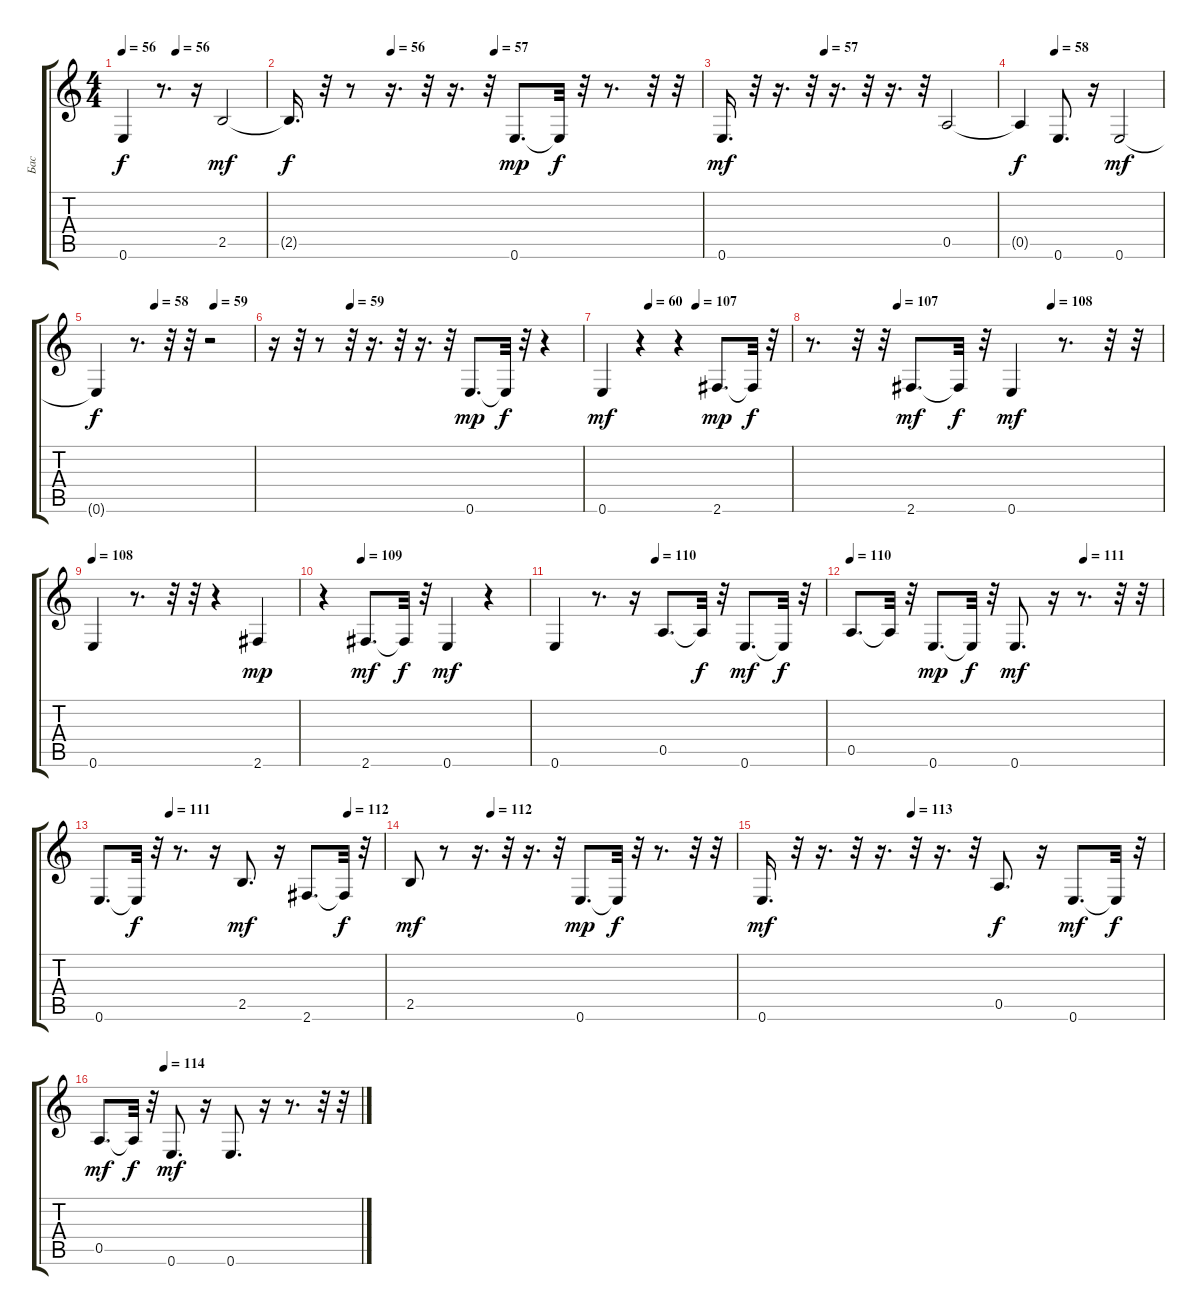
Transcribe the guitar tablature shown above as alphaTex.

\track ("Бас" "Бас") {instrument electricbasspick}
\staff {score tabs}
\tuning (E4 B3 G3 D3 A2 E2) {hide}
\ts (4 4)
\tempo 56
\tempo (56 0.375)
\clef g2
\ks c
0.6{t}.4{dy f} r.8{d} r.16 2.5.2{dy mf} |
\tempo (56 0.25)
\tempo (57 0.5)
2.5{t}.16{d dy f} r.32 r.8 r.16{d} r.32 r.16{d} r.32 0.6.8{d dy mp} 0.6{t}.32{dy f} r.32 r.8{d} r.32 r.32 |
\tempo (57 0.375)
0.6.16{d dy mf} r.32 r.16{d} r.32 r.16{d} r.32 r.16{d} r.32 0.5.2 |
\tempo (58 0.25)
0.5{t}.4{dy f} 0.6.8{d} r.16 0.6.2{dy mf} |
\tempo (58 0.375)
\tempo (59 0.75)
0.6{t}.4{dy f} r.8{d} r.32 r.32 r.2 |
\tempo (59 0.25)
r.16 r.32 r.8 r.32 r.16{d} r.32 r.16{d} r.32 0.6.8{d dy mp} 0.6{t}.32{dy f} r.32 r.4 |
\tempo (60 0.25)
\tempo (107 0.5)
0.6.4{dy mf} r.4 r.4 2.6.8{d dy mp} 2.6{t}.32{dy f} r.32 |
\tempo (107 0.25)
\tempo (108 0.6875)
r.8{d} r.32 r.32 2.6.8{d dy mf} 2.6{t}.32{dy f} r.32 0.6.4{dy mf} r.8{d} r.32 r.32 |
\tempo 108
0.6.4 r.8{d} r.32 r.32 r.4 2.6.4{dy mp} |
\tempo (109 0.1875)
r.4 2.6.8{d dy mf} 2.6{t}.32{dy f} r.32 0.6.4{dy mf} r.4 |
\tempo (110 0.375)
0.6.4 r.8{d} r.16 0.5.8{d} 0.5{t}.32{dy f} r.32 0.6.8{d dy mf} 0.6{t}.32{dy f} r.32 |
\tempo 110
\tempo (111 0.75)
0.5.8{d} 0.5{t}.32 r.32 0.6.8{d dy mp} 0.6{t}.32{dy f} r.32 0.6.8{d dy mf} r.16 r.8{d} r.32 r.32 |
\tempo (111 0.25)
\tempo (112 0.875)
0.6.8{d} 0.6{t}.32{dy f} r.32 r.8{d} r.16 2.5.8{d dy mf} r.16 2.6.8{d} 2.6{t}.32{dy f} r.32 |
\tempo (112 0.25)
2.5.8{dy mf} r.8 r.16{d} r.32 r.16{d} r.32 0.6.8{d dy mp} 0.6{t}.32{dy f} r.32 r.8{d} r.32 r.32 |
\tempo (113 0.375)
0.6.16{d dy mf} r.32 r.16{d} r.32 r.16{d} r.32 r.16{d} r.32 0.5.8{d dy f} r.16 0.6.8{d dy mf} 0.6{t}.32{dy f} r.32 |
\tempo (114 0.25)
0.5.8{d dy mf} 0.5{t}.32{dy f} r.32 0.6.8{d dy mf} r.16 0.6.8{d} r.16 r.8{d} r.32 r.32
